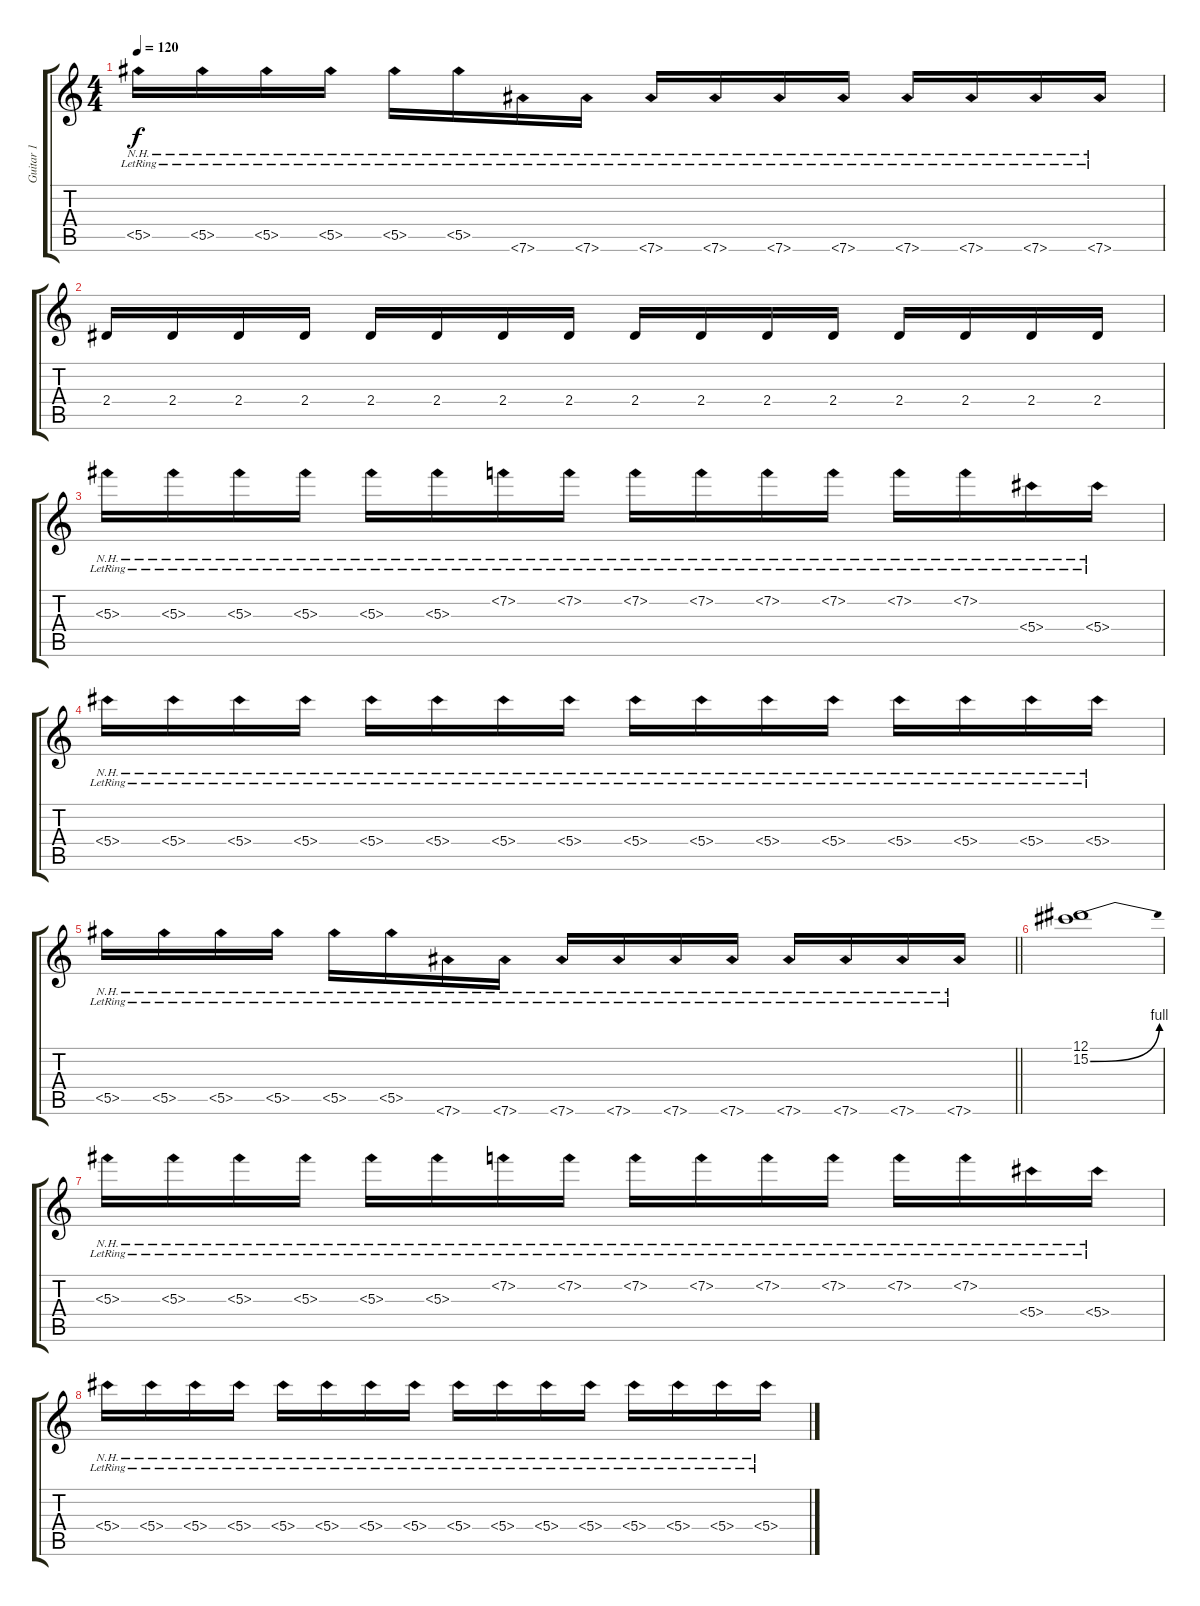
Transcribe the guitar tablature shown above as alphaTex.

\track ("Guitar 1" "Guitar 1") {instrument overdrivenguitar}
\staff {score tabs}
\tuning (Eb4 Bb3 Gb3 Db3 Ab2 Eb2) {hide}
\ts (4 4)
\tempo 120
\clef g2
\ks c
5.5{nh lr}.16{dy f} 5.5{nh lr}.16 5.5{nh lr}.16 5.5{nh lr}.16 5.5{nh lr}.16 5.5{nh lr}.16 7.6{nh lr}.16 7.6{nh lr}.16 7.6{nh lr}.16 7.6{nh lr}.16 7.6{nh lr}.16 7.6{nh lr}.16 7.6{nh lr}.16 7.6{nh lr}.16 7.6{nh lr}.16 7.6{nh lr}.16 |
2.4.16 2.4.16 2.4.16 2.4.16 2.4.16 2.4.16 2.4.16 2.4.16 2.4.16 2.4.16 2.4.16 2.4.16 2.4.16 2.4.16 2.4.16 2.4.16 |
5.3{nh lr}.16 5.3{nh lr}.16 5.3{nh lr}.16 5.3{nh lr}.16 5.3{nh lr}.16 5.3{nh lr}.16 7.2{nh lr}.16 7.2{nh lr}.16 7.2{nh lr}.16 7.2{nh lr}.16 7.2{nh lr}.16 7.2{nh lr}.16 7.2{nh lr}.16 7.2{nh lr}.16 5.4{nh lr}.16 5.4{nh lr}.16 |
5.4{nh lr}.16 5.4{nh lr}.16 5.4{nh lr}.16 5.4{nh lr}.16 5.4{nh lr}.16 5.4{nh lr}.16 5.4{nh lr}.16 5.4{nh lr}.16 5.4{nh lr}.16 5.4{nh lr}.16 5.4{nh lr}.16 5.4{nh lr}.16 5.4{nh lr}.16 5.4{nh lr}.16 5.4{nh lr}.16 5.4{nh lr}.16 |
\barLineRight lightlight
5.5{nh lr}.16 5.5{nh lr}.16 5.5{nh lr}.16 5.5{nh lr}.16 5.5{nh lr}.16 5.5{nh lr}.16 7.6{nh lr}.16 7.6{nh lr}.16 7.6{nh lr}.16 7.6{nh lr}.16 7.6{nh lr}.16 7.6{nh lr}.16 7.6{nh lr}.16 7.6{nh lr}.16 7.6{nh lr}.16 7.6{nh lr}.16 |
(12.1 15.2{be (bend 0 0 60 4)}).1 |
5.3{nh lr}.16 5.3{nh lr}.16 5.3{nh lr}.16 5.3{nh lr}.16 5.3{nh lr}.16 5.3{nh lr}.16 7.2{nh lr}.16 7.2{nh lr}.16 7.2{nh lr}.16 7.2{nh lr}.16 7.2{nh lr}.16 7.2{nh lr}.16 7.2{nh lr}.16 7.2{nh lr}.16 5.4{nh lr}.16 5.4{nh lr}.16 |
5.4{nh lr}.16 5.4{nh lr}.16 5.4{nh lr}.16 5.4{nh lr}.16 5.4{nh lr}.16 5.4{nh lr}.16 5.4{nh lr}.16 5.4{nh lr}.16 5.4{nh lr}.16 5.4{nh lr}.16 5.4{nh lr}.16 5.4{nh lr}.16 5.4{nh lr}.16 5.4{nh lr}.16 5.4{nh lr}.16 5.4{nh lr}.16
